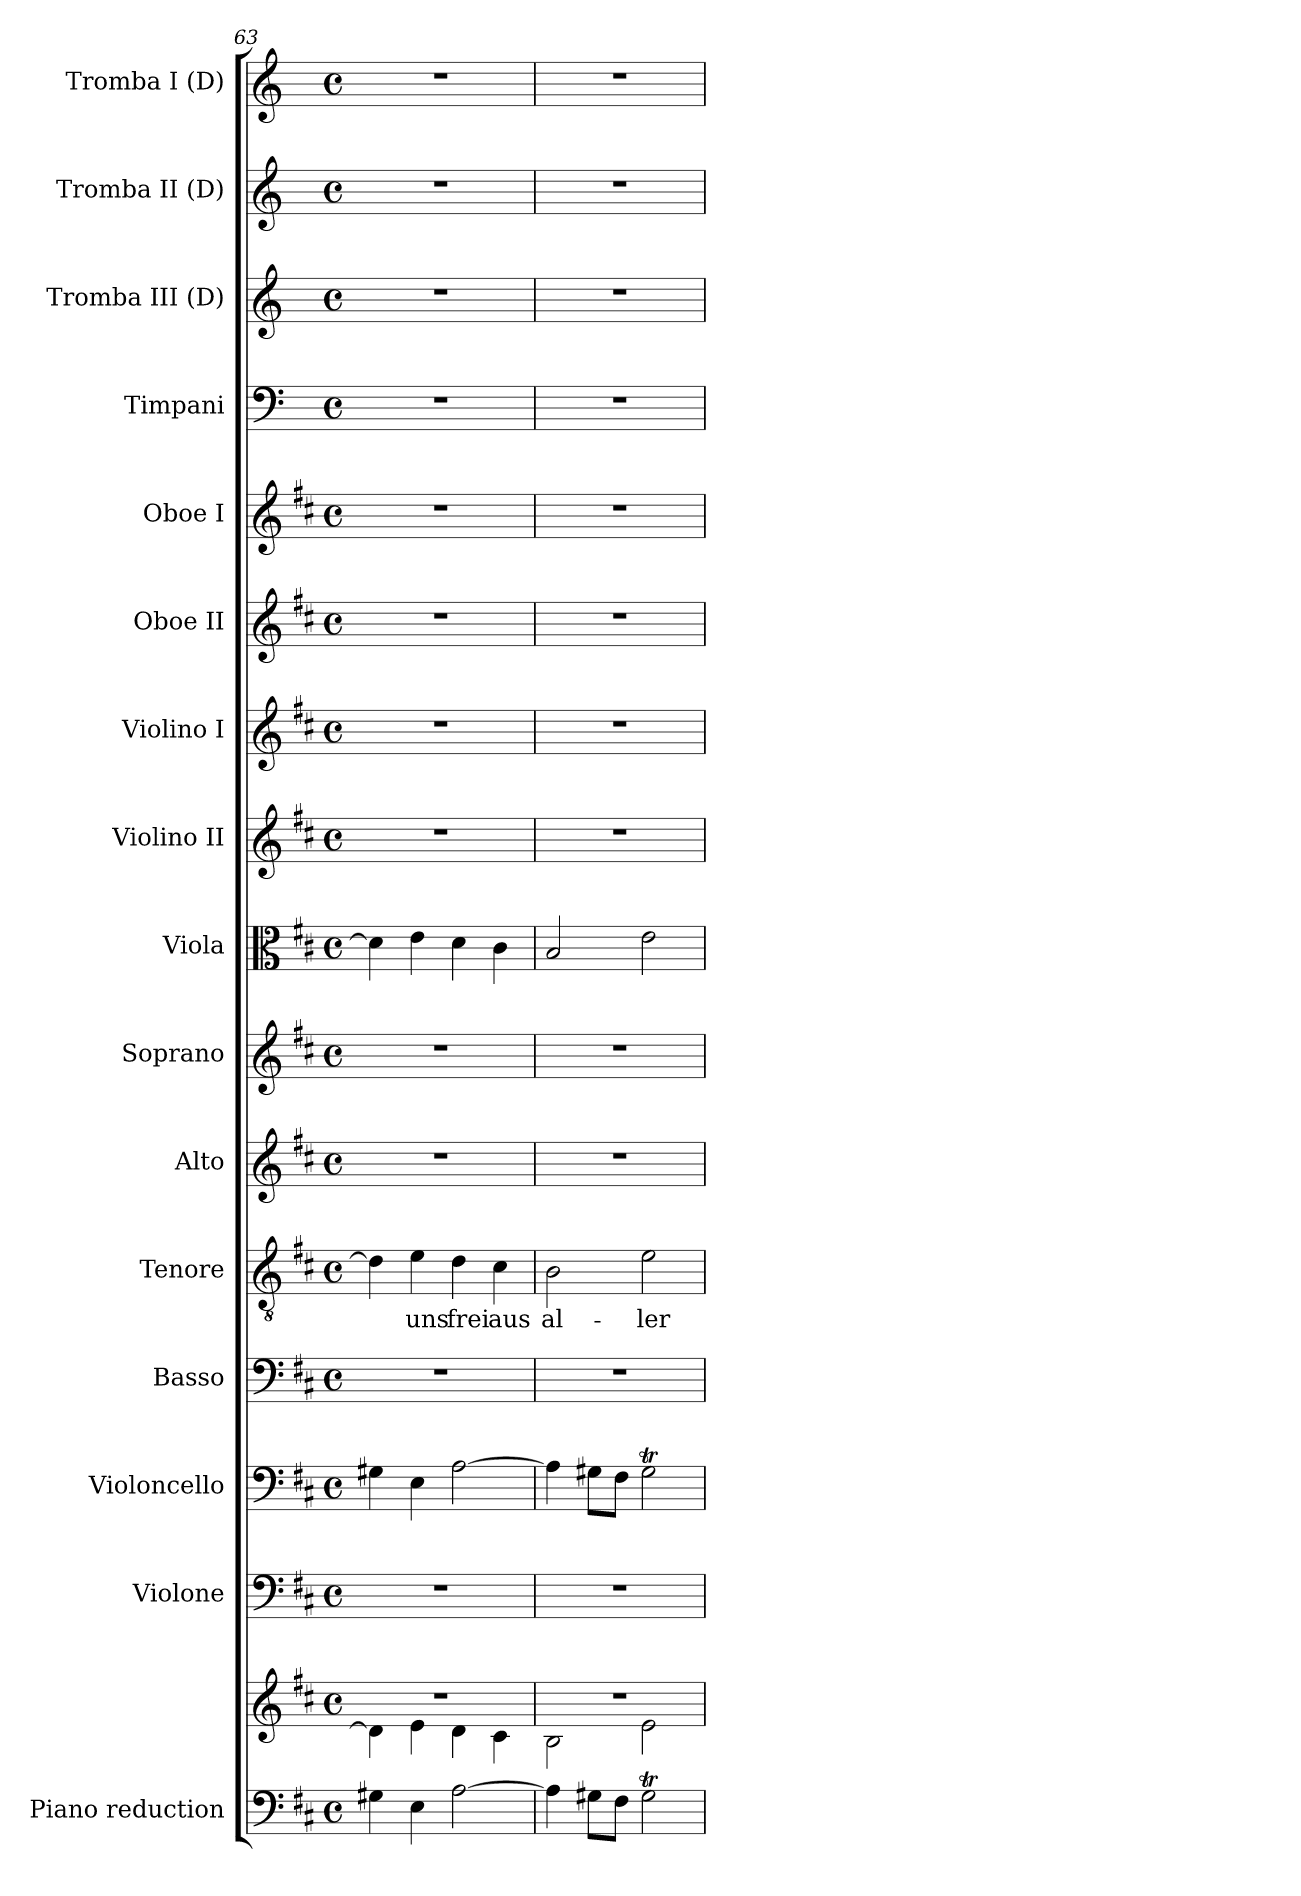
**kern	**kern	**kern	**kern	**kern	**kern	**text	**kern	**kern	**kern	**kern	**kern	**kern	**kern	**kern	**kern	**kern	**kern
*part16	*part16	*part15	*part14	*part13	*part12	*part12	*part11	*part10	*part9	*part8	*part7	*part6	*part5	*part4	*part3	*part2	*part1
*staff17	*staff16	*staff15	*staff14	*staff13	*staff12	*staff12	*staff11	*staff10	*staff9	*staff8	*staff7	*staff6	*staff5	*staff4	*staff3	*staff2	*staff1
*I"Piano reduction	*	*I"Violone	*I"Violoncello	*I"Basso	*I"Tenore	*	*I"Alto	*I"Soprano	*I"Viola	*I"Violino II	*I"Violino I	*I"Oboe II	*I"Oboe I	*I"Timpani	*I"Tromba III (D)	*I"Tromba II (D)	*I"Tromba I (D)
*I'Pno	*	*	*	*	*	*	*	*	*	*	*	*I'Ob	*I'Ob	*I'Timp	*	*	*
*clefF4	*clefG2	*clefF4	*clefF4	*clefF4	*clefGv2	*	*clefG2	*clefG2	*clefC3	*clefG2	*clefG2	*clefG2	*clefG2	*clefF4	*clefG2	*clefG2	*clefG2
*	*	*ITrd7c12	*	*	*	*	*	*	*	*	*	*	*	*	*ITrd-1c-2	*ITrd-1c-2	*ITrd-1c-2
*k[f#c#]	*k[f#c#]	*k[f#c#]	*k[f#c#]	*k[f#c#]	*k[f#c#]	*	*k[f#c#]	*k[f#c#]	*k[f#c#]	*k[f#c#]	*k[f#c#]	*k[f#c#]	*k[f#c#]	*k[]	*k[f#c#]	*k[f#c#]	*k[f#c#]
*M4/4	*M4/4	*M4/4	*M4/4	*M4/4	*M4/4	*	*M4/4	*M4/4	*M4/4	*M4/4	*M4/4	*M4/4	*M4/4	*M4/4	*M4/4	*M4/4	*M4/4
*met(c)	*met(c)	*met(c)	*met(c)	*met(c)	*met(c)	*	*met(c)	*met(c)	*met(c)	*met(c)	*met(c)	*met(c)	*met(c)	*met(c)	*met(c)	*met(c)	*met(c)
=63	=63	=63	=63	=63	=63	=63	=63	=63	=63	=63	=63	=63	=63	=63	=63	=63	=63
*	*^	*	*	*	*	*	*	*	*	*	*	*	*	*	*	*	*
4G#X\	1r	4d\]	1r	4G#X\	1r	4d\]	.	1r	1r	4d\]	1r	1r	1r	1r	1r	1r	1r	1r
!	!	!	!	!	!	!	!LO:LY:b	!	!	!	!	!	!	!	!	!	!	!
4E\	.	4e\	.	4E\	.	4e\	uns	.	.	4e\	.	.	.	.	.	.	.	.
!	!	!	!	!	!	!	!LO:LY:b	!	!	!	!	!	!	!	!	!	!	!
[2A\	.	4d\	.	[2A\	.	4d\	frei	.	.	4d\	.	.	.	.	.	.	.	.
!	!	!	!	!	!	!	!LO:LY:b	!	!	!	!	!	!	!	!	!	!	!
.	.	4c#\	.	.	.	4c#\	aus	.	.	4c#\	.	.	.	.	.	.	.	.
=64	=64	=64	=64	=64	=64	=64	=64	=64	=64	=64	=64	=64	=64	=64	=64	=64	=64	=64
!	!	!	!	!	!	!	!LO:LY:b	!	!	!	!	!	!	!	!	!	!	!
4A\]	1r	2B\	1r	4A\]	1r	2B\	al-	1r	1r	2B/	1r	1r	1r	1r	1r	1r	1r	1r
8G#X\L	.	.	.	8G#X\L	.	.	.	.	.	.	.	.	.	.	.	.	.	.
8F#\J	.	.	.	8F#\J	.	.	.	.	.	.	.	.	.	.	.	.	.	.
!	!	!	!	!	!	!	!LO:LY:b	!	!	!	!	!	!	!	!	!	!	!
2G#t\	.	2e\	.	2G#t\	.	2e\	ler	.	.	2e\	.	.	.	.	.	.	.	.
*	*v	*v	*	*	*	*	*	*	*	*	*	*	*	*	*	*	*	*
=	=	=	=	=	=	=	=	=	=	=	=	=	=	=	=	=	=
*-	*-	*-	*-	*-	*-	*-	*-	*-	*-	*-	*-	*-	*-	*-	*-	*-	*-
